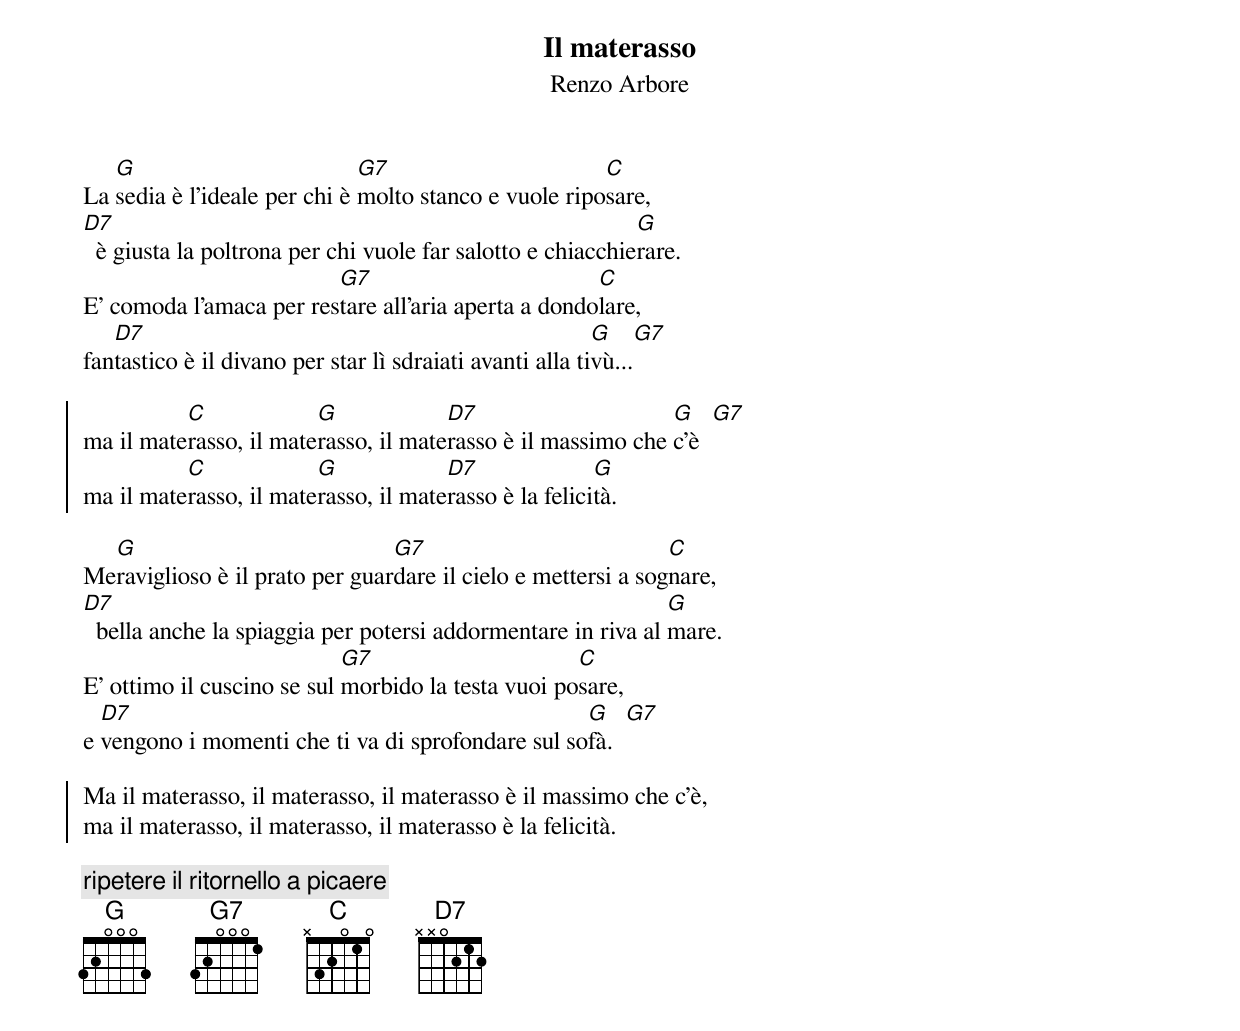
{title: Il materasso}
{subtitle: Renzo Arbore}

La [G]sedia è l'ideale per chi è [G7]molto stanco e vuole ripo[C]sare,
[D7]  è giusta la poltrona per chi vuole far salotto e chiacchie[G]rare.
E' comoda l'amaca per res[G7]tare all'aria aperta a dondo[C]lare,
fan[D7]tastico è il divano per star lì sdraiati avanti alla ti[G]vù...[G7]

{soc}
ma il mate[C]rasso, il mate[G]rasso, il mate[D7]rasso è il massimo che [G]c'è  [G7]
ma il mate[C]rasso, il mate[G]rasso, il mate[D7]rasso è la felici[G]tà.
{eoc}

Me[G]raviglioso è il prato per guar[G7]dare il cielo e mettersi a sog[C]nare,
[D7]  bella anche la spiaggia per potersi addormentare in riva al [G]mare.
E' ottimo il cuscino se sul [G7]morbido la testa vuoi po[C]sare,
e [D7]vengono i momenti che ti va di sprofondare sul so[G]fà.  [G7]

{soc}
Ma il materasso, il materasso, il materasso è il massimo che c'è,
ma il materasso, il materasso, il materasso è la felicità.
{eoc}

{comment: ripetere il ritornello a picaere}
